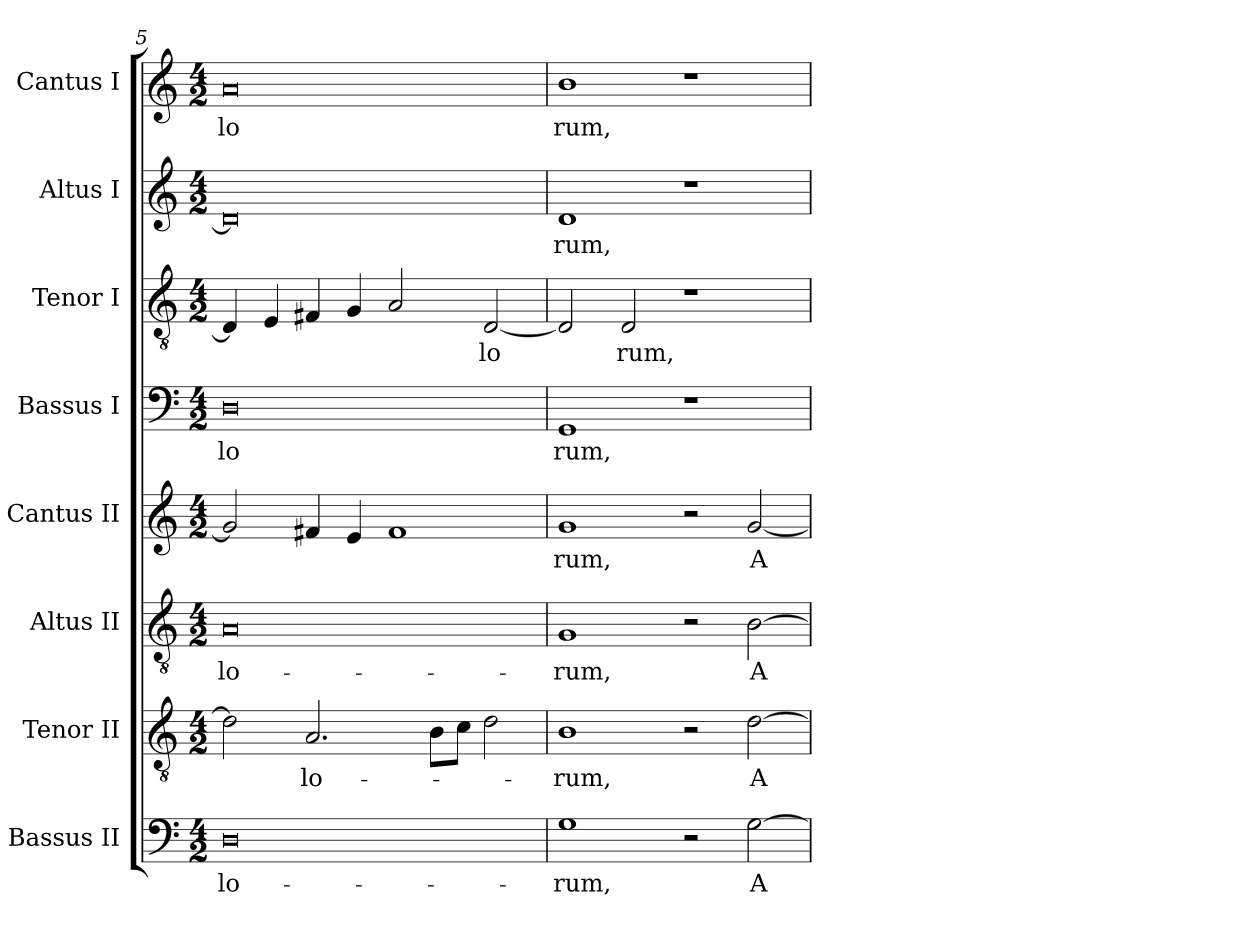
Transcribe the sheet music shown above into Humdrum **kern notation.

**kern	**text	**kern	**text	**kern	**text	**kern	**text	**kern	**text	**kern	**text	**kern	**text	**kern	**text
*part8	*part8	*part7	*part7	*part6	*part6	*part5	*part5	*part4	*part4	*part3	*part3	*part2	*part2	*part1	*part1
*staff8	*staff8	*staff7	*staff7	*staff6	*staff6	*staff5	*staff5	*staff4	*staff4	*staff3	*staff3	*staff2	*staff2	*staff1	*staff1
*I"Bassus II	*	*I"Tenor II	*	*I"Altus II	*	*I"Cantus II	*	*I"Bassus I	*	*I"Tenor I	*	*I"Altus I	*	*I"Cantus I	*
*clefF4	*	*clefGv2	*	*clefGv2	*	*clefG2	*	*clefF4	*	*clefGv2	*	*clefG2	*	*clefG2	*
*M4/2	*	*M4/2	*	*M4/2	*	*M4/2	*	*M4/2	*	*M4/2	*	*M4/2	*	*M4/2	*
=5	=5	=5	=5	=5	=5	=5	=5	=5	=5	=5	=5	=5	=5	=5	=5
!	!LO:LY:b:cj	!	!	!	!LO:LY:b:cj	!	!	!	!LO:LY:b:cj	!	!	!	!	!	!LO:LY:b:cj
0D	-lo-	2d\]	.	0A	-lo-	2g/]	.	0D	lo	4D/]	.	0d]	.	0a>	lo
.	.	.	.	.	.	.	.	.	.	4E/	.	.	.	.	.
!	!	!	!LO:LY:b:cj	!	!	!	!	!	!	!	!	!	!	!	!
.	.	2.A/	-lo-	.	.	4f#/	.	.	.	4F#X/	.	.	.	.	.
.	.	.	.	.	.	4e/	.	.	.	4G/	.	.	.	.	.
.	.	.	.	.	.	1f#	.	.	.	2A/	.	.	.	.	.
.	.	8B\L	.	.	.	.	.	.	.	.	.	.	.	.	.
.	.	8c\J	.	.	.	.	.	.	.	.	.	.	.	.	.
!	!	!	!	!	!	!	!	!	!	!	!LO:LY:b:cj	!	!	!	!
.	.	2d\	.	.	.	.	.	.	.	[>2D/	lo	.	.	.	.
!!LO:LB:g=z
=6	=6	=6	=6	=6	=6	=6	=6	=6	=6	=6	=6	=6	=6	=6	=6
!	!LO:LY:b:cj	!	!LO:LY:b:cj	!	!LO:LY:b:cj	!	!LO:LY:b:cj	!	!LO:LY:b:cj	!	!	!	!LO:LY:b:cj	!	!LO:LY:b:cj
1G	-rum,	1B	-rum,	1G	-rum,	1g	rum,	1GG	rum,	2D/]	.	1d	-rum,	1b	rum,
!	!	!	!	!	!	!	!	!	!	!	!LO:LY:b:cj	!	!	!	!
.	.	.	.	.	.	.	.	.	.	2D/	rum,	.	.	.	.
2r	.	2r	.	2r	.	2r	.	1r	.	1r	.	1r	.	1r	.
!	!LO:LY:b:cj	!	!LO:LY:b:cj	!	!LO:LY:b:cj	!	!LO:LY:b:cj	!	!	!	!	!	!	!	!
[>2G\	A-	[>2d\	A-	[>2B\	A-	[<2g/	A-	.	.	.	.	.	.	.	.
=	=	=	=	=	=	=	=	=	=	=	=	=	=	=	=
*-	*-	*-	*-	*-	*-	*-	*-	*-	*-	*-	*-	*-	*-	*-	*-
